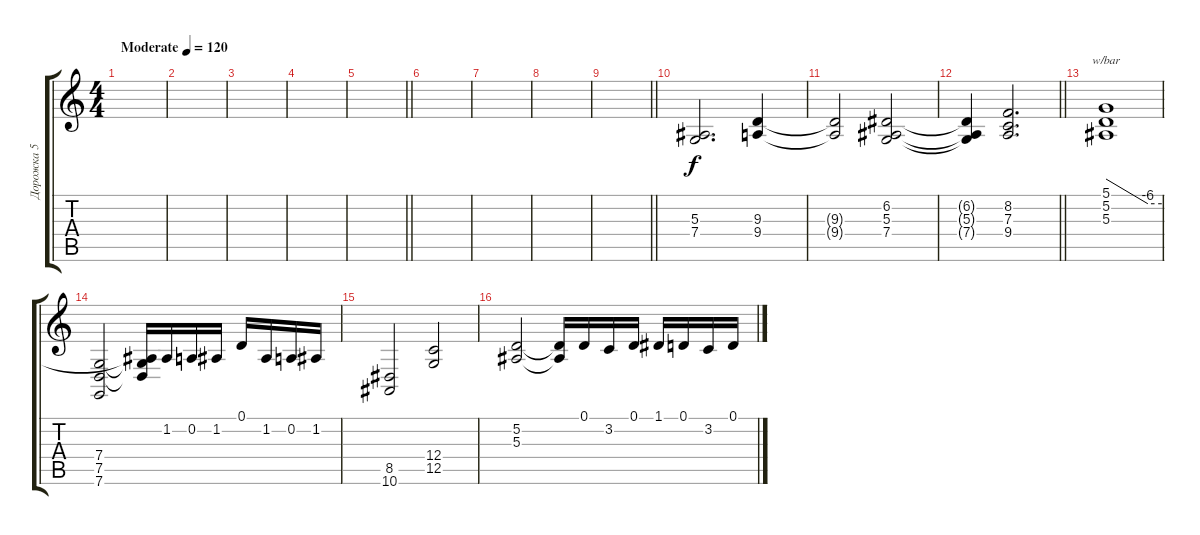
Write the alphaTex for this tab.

\track ("Дорожка 5" "Дорожка 5") {instrument lead2sawtooth}
\staff {score tabs}
\tuning (D4 A3 F3 C3 G2 C2) {hide}
\ts (4 4)
\tempo (120 "Moderate")
\clef g2
\ks c
|
|
|
|
\barLineRight lightlight
|
|
|
|
\barLineRight lightlight
|
(5.3 7.4).2{d instrument synthstrings1} (9.3 9.4).4 |
(9.3{t} 9.4{t}).2 (6.2 5.3 7.4).2 |
\barLineRight lightlight
(6.2{t} 5.3{t} 7.4{t}).4 (8.2 7.3 9.4).2{d} |
(5.1 5.2 5.3).1{tbe (custom default 0 0 45 -24 60 -24)} |
(7.4 7.5 7.6).2{instrument lead2sawtooth} (5.3{t} 7.4{t} 7.5{t}).16 1.2.16 0.2.16 1.2.16 0.1.16 1.2.16 0.2.16 1.2.16 |
(8.5 10.6).2 (12.4 12.5).2 |
(5.2 5.3).2 (5.2{t} 5.3{t}).16 0.1.16 3.2.16 0.1.16 1.1.16 0.1.16 3.2.16 0.1.16
